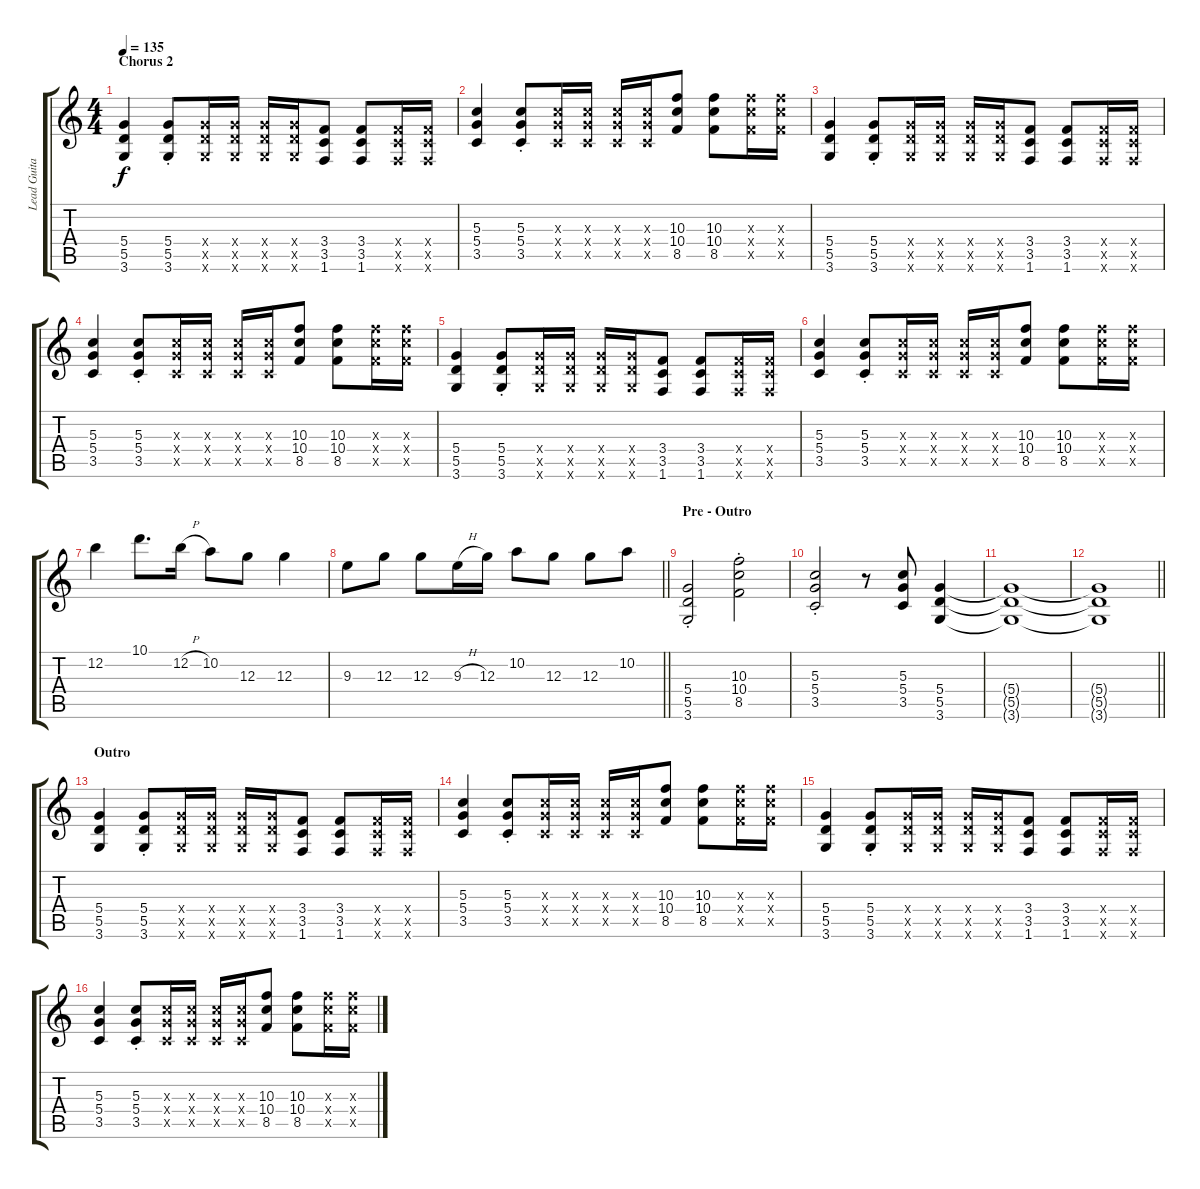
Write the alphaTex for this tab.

\track ("Lead Guitar" "Lead Guita") {instrument distortionguitar}
\staff {score tabs}
\tuning (E4 B3 G3 D3 A2 E2) {hide}
\ts (4 4)
\section ("" "Chorus 2")
\tempo 135
\clef g2
\ks c
(5.4 5.5 3.6).4{dy f} (5.4{st} 5.5 3.6).8 (5.4{x} 5.5{x} 3.6{x}).16 (5.4{x} 5.5{x} 3.6{x}).16 (5.4{x} 5.5{x} 3.6{x}).16 (5.4{x} 5.5{x} 3.6{x}).16 (3.4 3.5 1.6).8 (3.4 3.5 1.6).8 (3.4{x} 3.5{x} 1.6{x}).16 (3.4{x} 3.5{x} 1.6{x}).16 |
(5.3 5.4 3.5).4 (5.3 5.4 3.5{st}).8 (5.3{x} 5.4{x} 3.5{x}).16 (5.3{x} 5.4{x} 3.5{x}).16 (5.3{x} 5.4{x} 3.5{x}).16 (5.3{x} 5.4{x} 3.5{x}).16 (10.3 10.4 8.5).8 (10.3 10.4 8.5).8 (10.3{x} 10.4{x} 8.5{x}).16 (10.3{x} 10.4{x} 8.5{x}).16 |
(5.4 5.5 3.6).4 (5.4{st} 5.5 3.6).8 (5.4{x} 5.5{x} 3.6{x}).16 (5.4{x} 5.5{x} 3.6{x}).16 (5.4{x} 5.5{x} 3.6{x}).16 (5.4{x} 5.5{x} 3.6{x}).16 (3.4 3.5 1.6).8 (3.4 3.5 1.6).8 (3.4{x} 3.5{x} 1.6{x}).16 (3.4{x} 3.5{x} 1.6{x}).16 |
(5.3 5.4 3.5).4 (5.3 5.4 3.5{st}).8 (5.3{x} 5.4{x} 3.5{x}).16 (5.3{x} 5.4{x} 3.5{x}).16 (5.3{x} 5.4{x} 3.5{x}).16 (5.3{x} 5.4{x} 3.5{x}).16 (10.3 10.4 8.5).8 (10.3 10.4 8.5).8 (10.3{x} 10.4{x} 8.5{x}).16 (10.3{x} 10.4{x} 8.5{x}).16 |
(5.4 5.5 3.6).4 (5.4{st} 5.5 3.6).8 (5.4{x} 5.5{x} 3.6{x}).16 (5.4{x} 5.5{x} 3.6{x}).16 (5.4{x} 5.5{x} 3.6{x}).16 (5.4{x} 5.5{x} 3.6{x}).16 (3.4 3.5 1.6).8 (3.4 3.5 1.6).8 (3.4{x} 3.5{x} 1.6{x}).16 (3.4{x} 3.5{x} 1.6{x}).16 |
(5.3 5.4 3.5).4 (5.3 5.4 3.5{st}).8 (5.3{x} 5.4{x} 3.5{x}).16 (5.3{x} 5.4{x} 3.5{x}).16 (5.3{x} 5.4{x} 3.5{x}).16 (5.3{x} 5.4{x} 3.5{x}).16 (10.3 10.4 8.5).8 (10.3 10.4 8.5).8 (10.3{x} 10.4{x} 8.5{x}).16 (10.3{x} 10.4{x} 8.5{x}).16 |
12.2.4 10.1.8{d} 12.2{h}.16 10.2.8 12.3.8 12.3.4 |
\barLineRight lightlight
9.3.8 12.3.8 12.3.8 9.3{h}.16 12.3.16 10.2.8 12.3.8 12.3.8 10.2.8 |
\section ("" "Pre - Outro")
(5.4{st} 5.5 3.6).2 (10.3 10.4 8.5{st}).2 |
(5.3{st} 5.4 3.5).2 r.8 (5.3 5.4 3.5).8 (5.4 5.5 3.6).4 |
(5.4{t} 5.5{t} 3.6{t}).1 |
\barLineRight lightlight
(5.4{t} 5.5{t} 3.6{t}).1 |
\section ("" "Outro")
(5.4 5.5 3.6).4 (5.4{st} 5.5 3.6).8 (5.4{x} 5.5{x} 3.6{x}).16 (5.4{x} 5.5{x} 3.6{x}).16 (5.4{x} 5.5{x} 3.6{x}).16 (5.4{x} 5.5{x} 3.6{x}).16 (3.4 3.5 1.6).8 (3.4 3.5 1.6).8 (3.4{x} 3.5{x} 1.6{x}).16 (3.4{x} 3.5{x} 1.6{x}).16 |
(5.3 5.4 3.5).4 (5.3 5.4 3.5{st}).8 (5.3{x} 5.4{x} 3.5{x}).16 (5.3{x} 5.4{x} 3.5{x}).16 (5.3{x} 5.4{x} 3.5{x}).16 (5.3{x} 5.4{x} 3.5{x}).16 (10.3 10.4 8.5).8 (10.3 10.4 8.5).8 (10.3{x} 10.4{x} 8.5{x}).16 (10.3{x} 10.4{x} 8.5{x}).16 |
(5.4 5.5 3.6).4 (5.4{st} 5.5 3.6).8 (5.4{x} 5.5{x} 3.6{x}).16 (5.4{x} 5.5{x} 3.6{x}).16 (5.4{x} 5.5{x} 3.6{x}).16 (5.4{x} 5.5{x} 3.6{x}).16 (3.4 3.5 1.6).8 (3.4 3.5 1.6).8 (3.4{x} 3.5{x} 1.6{x}).16 (3.4{x} 3.5{x} 1.6{x}).16 |
(5.3 5.4 3.5).4 (5.3 5.4 3.5{st}).8 (5.3{x} 5.4{x} 3.5{x}).16 (5.3{x} 5.4{x} 3.5{x}).16 (5.3{x} 5.4{x} 3.5{x}).16 (5.3{x} 5.4{x} 3.5{x}).16 (10.3 10.4 8.5).8 (10.3 10.4 8.5).8 (10.3{x} 10.4{x} 8.5{x}).16 (10.3{x} 10.4{x} 8.5{x}).16
